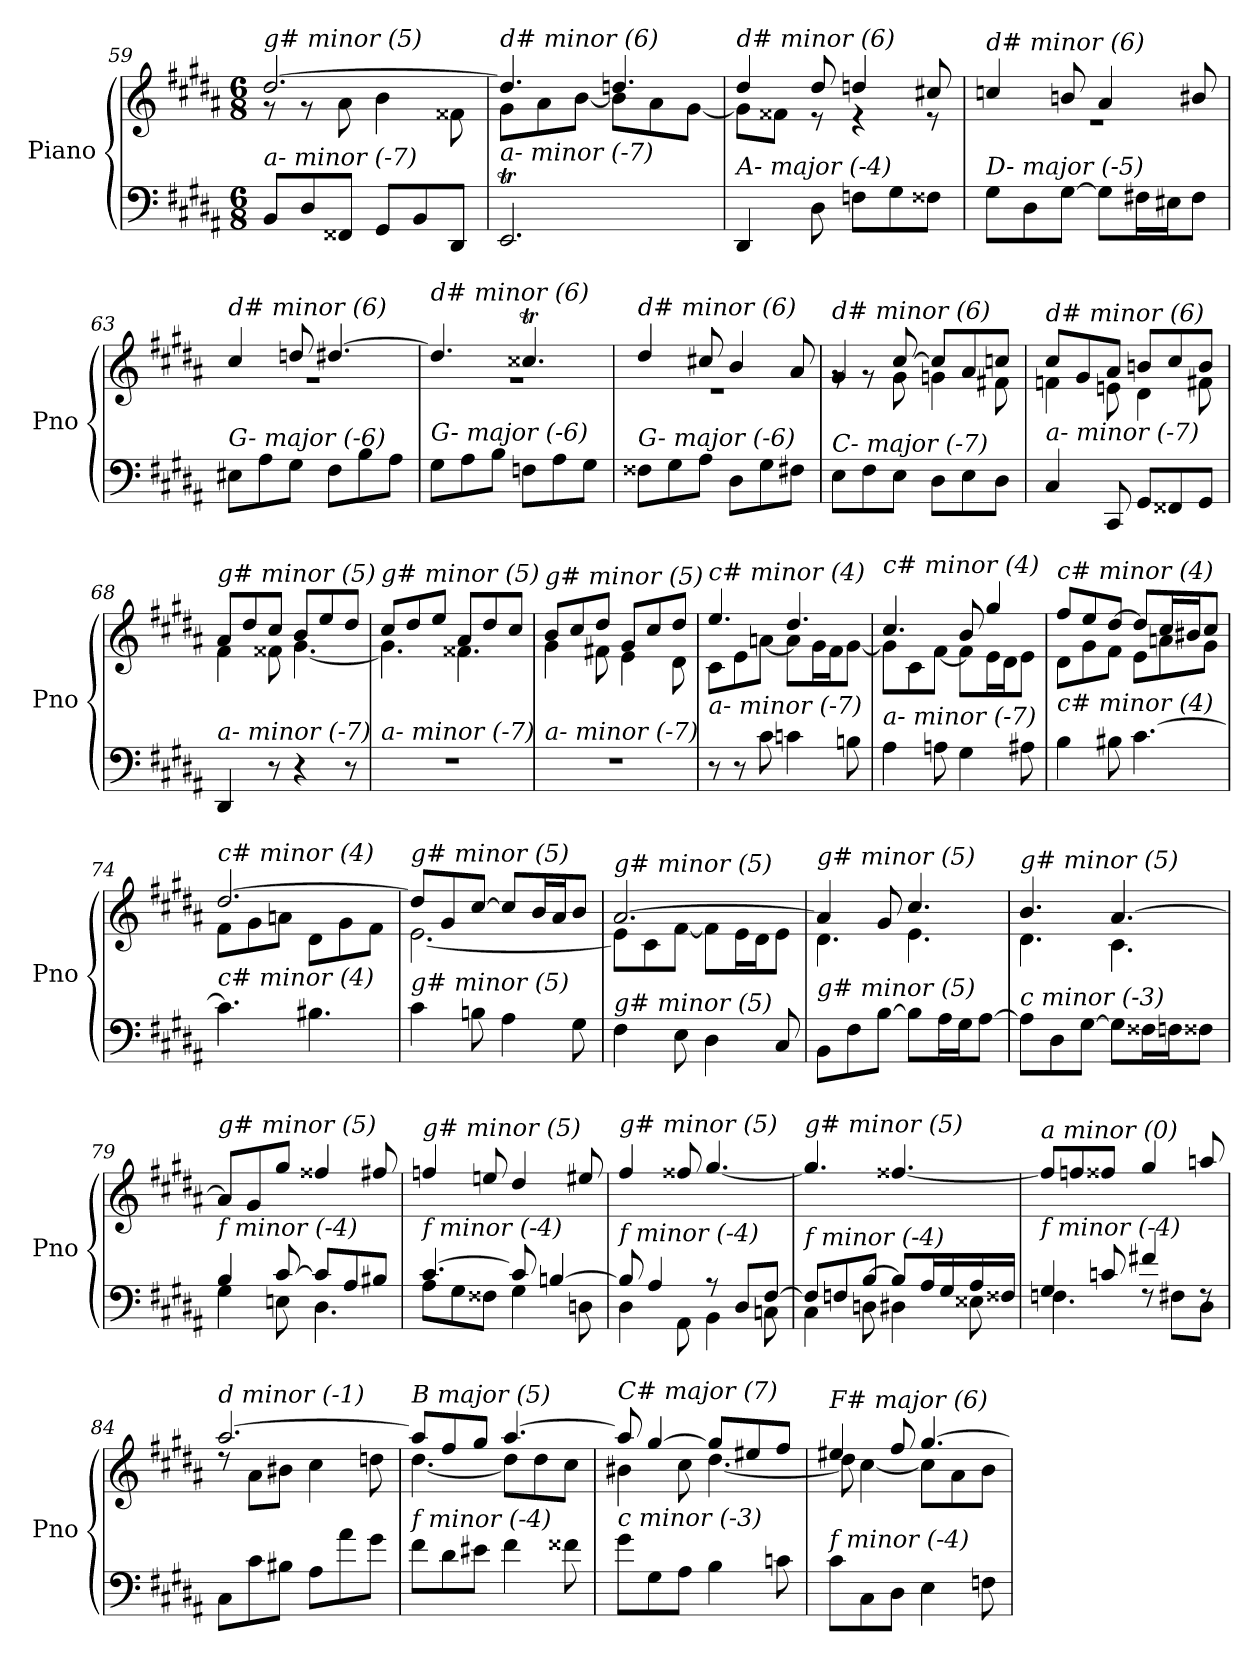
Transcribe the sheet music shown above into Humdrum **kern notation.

**kern	**kern
*part1	*part1
*staff2	*staff1
*I"Piano	*
*I'Pno	*
*clefF4	*clefG2
*k[f#c#g#d#a#]	*k[f#c#g#d#a#]
*M6/8	*M6/8
=59	=59
*	*^
!	!LO:TX:i:t=g# minor (5)	!
!LO:TX:i:t=a- minor (-7)	!	!
8BB/L	[2.dd#/	8r
8D#/	.	8r
8FF##X/J	.	8a#\
8GG#/L	.	4b\
8BB/	.	.
8DD#/J	.	8f##X\
=60	=60	=60
!	!LO:TX:i:t=d# minor (6)	!
!LO:TX:i:t=a- minor (-7)	!	!
2.EET/	4.dd#/]	8g#\L
.	.	8a#\
.	.	[8b\J
.	4.ddni/	8b\L]
.	.	8a#\
.	.	[8g#\J
!!LO:PB:g=z	!!
=61	=61	=61
!	!LO:TX:i:t=d# minor (6)	!
!LO:TX:i:t=A- major (-4)	!	!
4DD#/	4dd#/	8g#\L]
.	.	8f##X\J
8D#\	8dd#/	8r
8Fni\L	4ddni/	4r
8G#\	.	.
8F##X\J	8cc#X/	8r
=62	=62	=62
!	!LO:TX:i:t=d# minor (6)	!
!LO:TX:i:t=D- major (-5)	!	!
8G#\L	4ccni/	2.r
8D#\	.	.
[8G#\J	8bn/	.
8G#\L]	4a#/	.
16F#X\L	.	.
16E#X\J	.	.
8F#\J	8b#Xj/	.
=63	=63	=63
!	!LO:TX:i:t=d# minor (6)	!
!LO:TX:i:t=G- major (-6)	!	!
8E#X\L	4cc#/	2.r
8A#\	.	.
8G#\J	8ddni/	.
8F#\L	[4.dd#/	.
8B\	.	.
8A#\J	.	.
=64	=64	=64
!	!LO:TX:i:t=d# minor (6)	!
!LO:TX:i:t=G- major (-6)	!	!
8G#\L	4.dd#/]	2.r
8A#\	.	.
8B\J	.	.
8Fni\L	4.cc##Xtj/	.
8A#\	.	.
8G#\J	.	.
=65	=65	=65
!	!LO:TX:i:t=d# minor (6)	!
!LO:TX:i:t=G- major (-6)	!	!
8F##Xj\L	4dd#/	2.r
8G#\	.	.
8A#\J	8cc#X/	.
8D#\L	4b/	.
8G#\	.	.
8F#X\J	8a#/	.
!!LO:LB:g=z	!!
=66	=66	=66
!	!LO:TX:i:t=d# minor (6)	!
!LO:TX:i:t=C- major (-7)	!	!
8E\L	4g#/	8rg
8F#\	.	8rg
8E\J	[8cc#/	8g#\
8D#\L	8cc#/L]	4gni\
8E\	8a#/	.
8D#\J	8ccni/J	8f#X\
=67	=67	=67
!	!LO:TX:i:t=d# minor (6)	!
!LO:TX:i:t=a- minor (-7)	!	!
4C#/	8cc#/L	4fni\
.	8g#/	.
8CC#/	8a#/J	8en\
8GG#/L	8bn/L	4d#\
8FF##X/	8cc#/	.
8GG#/J	8b/J	8f#Xi\
=68	=68	=68
!	!LO:TX:i:t=g# minor (5)	!
!LO:TX:i:t=a- minor (-7)	!	!
4DD#/	8a#/L	4f#\
.	8dd#/	.
8r	8cc#/J	8f##X\
4r	8b/L	[4.g#\
.	8ee/	.
8r	8dd#/J	.
=69	=69	=69
!	!LO:TX:i:t=g# minor (5)	!
!LO:TX:i:t=a- minor (-7)	!	!
2.r	8cc#/L	4.g#\]
.	8dd#/	.
.	8ee/J	.
.	8a#/L	4.f##X\
.	8dd#/	.
.	8cc#/J	.
=70	=70	=70
!	!LO:TX:i:t=g# minor (5)	!
!LO:TX:i:t=a- minor (-7)	!	!
2.r	8b/L	4g#\
.	8cc#/	.
.	8dd#/J	8f#X\
.	8g#/L	4e\
.	8cc#/	.
.	8dd#/J	8d#\
!!LO:LB:g=z	!!
=71	=71	=71
!	!LO:TX:i:t=c# minor (4)	!
!LO:TX:i:t=a- minor (-7)	!	!
8r	4.ee/	8c#\L
8r	.	8e\
8c#\	.	[8an\J
4cni\	4.dd#/	8a\L]
.	.	16g#\L
.	.	16f#\J
8Bn\	.	[8g#\J
=72	=72	=72
!	!LO:TX:i:t=c# minor (4)	!
!LO:TX:i:t=a- minor (-7)	!	!
4A#\	4.cc#/	8g#\L]
.	.	8c#\
8An\	.	[8f#\J
4G#\	8b/	8f#\L]
.	4gg#/	16e\L
.	.	16d#\J
8A#X\	.	8e\J
=73	=73	=73
!	!LO:TX:i:t=c# minor (4)	!
!LO:TX:i:t=c# minor (4)	!	!
4B\	8ff#/L	8d#\L
.	8ee/	8g#\
8B#X\	[8dd#/J	8f#\J
[4.c#\	8dd#/L]	8e\L
.	16cc#/L	8an\
.	16b#X/J	.
.	8cc#/J	8g#\J
=74	=74	=74
!	!LO:TX:i:t=c# minor (4)	!
!LO:TX:i:t=c# minor (4)	!	!
4.c#\]	[2.dd#/	8f#\L
.	.	8g#\
.	.	8an\J
4.B#X\	.	8d#\L
.	.	8g#\
.	.	8f#\J
=75	=75	=75
!	!LO:TX:i:t=g# minor (5)	!
!LO:TX:i:t=g# minor (5)	!	!
4c#\	8dd#/L]	[2.e\
.	8g#/	.
8Bn\	[8cc#/J	.
4A#\	8cc#/L]	.
.	16b/L	.
.	16a#/J	.
8G#\	8b/J	.
!!LO:LB:g=z	!!
=76	=76	=76
!	!LO:TX:i:t=g# minor (5)	!
!LO:TX:i:t=g# minor (5)	!	!
4F#\	[2.a#/	8e\L]
.	.	8c#\
8E\	.	[8f#\J
4D#\	.	8f#\L]
.	.	16e\L
.	.	16d#\J
8C#/	.	8e\J
=77	=77	=77
!	!LO:TX:i:t=g# minor (5)	!
!LO:TX:i:t=g# minor (5)	!	!
8BB\L	4a#/]	4.d#\
8F#\	.	.
[8B\J	8g#/	.
8B\L]	4.cc#/	4.e\
16A#\L	.	.
16G#\J	.	.
[8A#\J	.	.
=78	=78	=78
!	!LO:TX:i:t=g# minor (5)	!
!LO:TX:i:t=c minor (-3)	!	!
8A#\L]	4.b/	4.d#\
8D#\	.	.
[8G#\J	.	.
8G#\L]	[4.a#/	4.c#\
16F##X\L	.	.
16Fni\J	.	.
8F##\J	.	.
*	*v	*v
=79	=79
*^	*
!	!	!LO:TX:i:t=g# minor (5)
!LO:TX:i:t=f minor (-4)	!	!
4B/	4G#\	8a#/L]
.	.	8g#/
[8c#/	8En\	8gg#/J
8c#/L]	4.D#\	4ff##X/
8A#/	.	.
8B#Xj/J	.	8ff#X/
=80	=80	=80
!	!	!LO:TX:i:t=g# minor (5)
!LO:TX:i:t=f minor (-4)	!	!
[4.c#/	8A#\L	4ffni/
.	8G#\	.
.	8F##X\J	8een/
8c#/]	4G#\	4dd#/
[4Bn/	.	.
.	8Dni\	8ee#Xj/
!!LO:LB:g=z
=81	=81	=81
!	!	!LO:TX:i:t=g# minor (5)
!LO:TX:i:t=f minor (-4)	!	!
8B/]	4D#\	4ff#/
4A#/	.	.
.	8AA#\	8ff##X/
8r	4BB\	[4.gg#/
8D#/L	.	.
[8F#/J	8Cni\	.
=82	=82	=82
!	!	!LO:TX:i:t=g# minor (5)
!LO:TX:i:t=f minor (-4)	!	!
8F#/L]	4C#\	4.gg#/]
8Fni/	.	.
[8B/J	8Dni\	.
8B/L]	4D#\	[4.ff##X/
16A#/L	.	.
16G#/	.	.
16A#/	8E##Xi\	.
16F##X/JJ	.	.
=83	=83	=83
!	!	!LO:TX:i:t=a minor (0)
!LO:TX:i:t=f minor (-4)	!	!
4G#/	4.Fni\	8ff##/L]
.	.	8ffni/
8cni/	.	8ff##X/J
4f#Xi/	8rF	4gg#/
.	8F#i\L	.
8rF	8D#\J	8aani/
=84	=84	=84
*	*	*^
!	!	!LO:TX:i:t=d minor (-1)	!
!LO:TX:i:t=f minor (-4)	!	!	!
*v	*v	*	*
8C#\L	[2.aa#/	8rdd
8c#\	.	8a#\L
8B#Xj\J	.	8b#Xj\J
8A#\L	.	4cc#\
8a#\	.	.
8g#\J	.	8ddni\
=85	=85	=85
!	!LO:TX:i:t=B major (5)	!
!LO:TX:i:t=f minor (-4)	!	!
8f#\L	8aa#/L]	[4.dd#\
8d#\	8ff#/	.
8e#X\J	8gg#/J	.
4f#\	[4.aa#/	8dd#\L]
.	.	8dd#\
8f##X\	.	8cc#\J
!!LO:LB:g=z	!!
=86	=86	=86
!	!LO:TX:i:t=C# major (7)	!
!LO:TX:i:t=c minor (-3)	!	!
8g#\L	8aa#/]	4b#X\
8G#\	[4gg#/	.
8A#\J	.	8cc#\
4B\	8gg#/L]	[4.dd#\
.	8ee#X/	.
8cni\	8ff#/J	.
=87	=87	=87
!	!LO:TX:i:t=F# major (6)	!
!LO:TX:i:t=f minor (-4)	!	!
8c#\L	4ee#X/	8dd#\]
8C#\	.	[4cc#\
8D#\J	8ff#/	.
4E\	[4.gg#/	8cc#\L]
.	.	8a#\
8Fni\	.	8b\J
*	*v	*v
=	=
*-	*-
